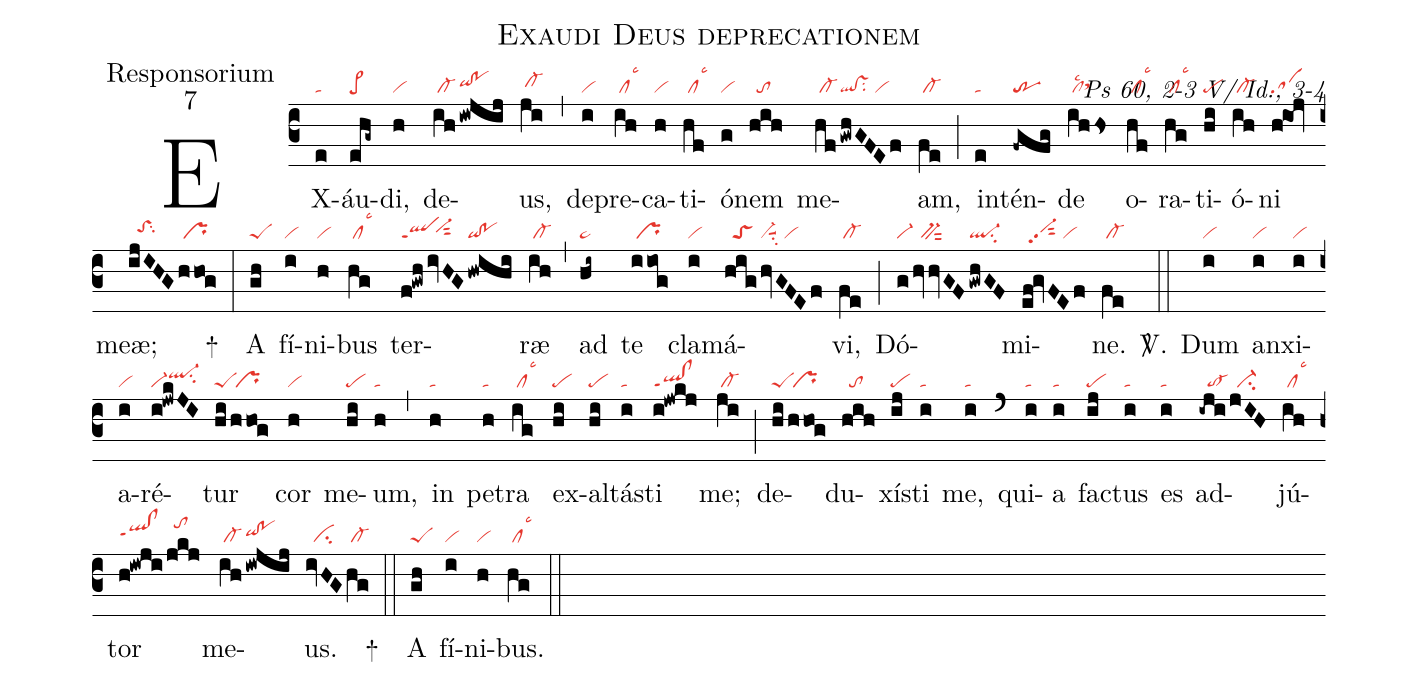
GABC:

name:Exaudi Deus deprecationem;
office-part:Responsorium;
mode:7;
commentary:Ps 60, 2-3 V/ Id., 3-4;
nabc-lines:1;
%%
(c3)
EX(e|ta)áu(ehg~|pe>)di,(h|vi) de(ih|/cl-|!iwjij|qihh!pohh)us,(ji|/cl-hh) (,)
de(i|vi)pre(ih|/cllsc3)ca(h|vi)ti(hf|/cllsc3)ó(g|vi)nem(hih|//to) me(hf|/cl-|!gwhGFEf|ql!vssu2/vi)am,(fe|/cl-) (;)
in(e|ta)tén(-fgfg|tr)de(ihhs|/cllsc2sthh) o(hf|/cllsc3)ra(hg|/cllsc3)ti(hi|pe)ó(ih|/cl-)ni(h!ioj|sa) meæ;(ijIHG|//toShhsu2|hhog|/pr) +(:)
A(gh|peS) fí(i|vi)ni(h|vi)bus(hg|/cllsc3) ter(f!gwh|qlppt1|/ivHG|//vi-hhsut2|/hwihi|qi!po)ræ(ih|/cl-) (,)
ad(hi~|pe~) te(iiog|/pr) cla(i|vi)má(hig|//toS|/hvGFEf|vi-suu1su2/vi)vi,(fe|/cl-) (;)
Dó(g|vi-|/hvhvGF|//bv-sut2|/gwhGF|ql-su2)mi(ef!gvFEf|//vi-hhpp2sut2/vi)ne.(fe|/cl-) <sp>V/</sp>.(::)
Dum(i|vi) an(i|vi)xi(i|vi)a(i|vi)ré(i!jwkJI|vi-ql-hisu2)tur(hi|peS|/hhog|/pr) cor(h|vi) me(hi|pe)um,(h|ta) (,)
in(h|ta) pe(h|ta)tra(ig|/cllsc3) ex(hi|pe)al(hi|pe)tás(i|ta)ti(i!jwkj|ql!clppt1) me;(ji|/cl-) (;)
de(hi|peS|/hhog|/pr)du(hih|//to)xís(ij|pe)ti(i|ta) me,(i|ta) (`)
qui(i|ta)a(i|ta) fac(ij|pe)tus(i|ta) es(i|ta) ad(-iji|//to-|jIH|//ci-)jú(ih|/cllsc3)tor(h!iwji|qlhh!clhhppt1|/jkj|//tohk) me(ih|/cl-|!iwjij|qihh!pohh)us.(ivHG|//ci|hg|/cl-) +(::)
A(gh|peS) fí(i|vi)ni(h|vi)bus.(hg|/cllsc3) (::)
